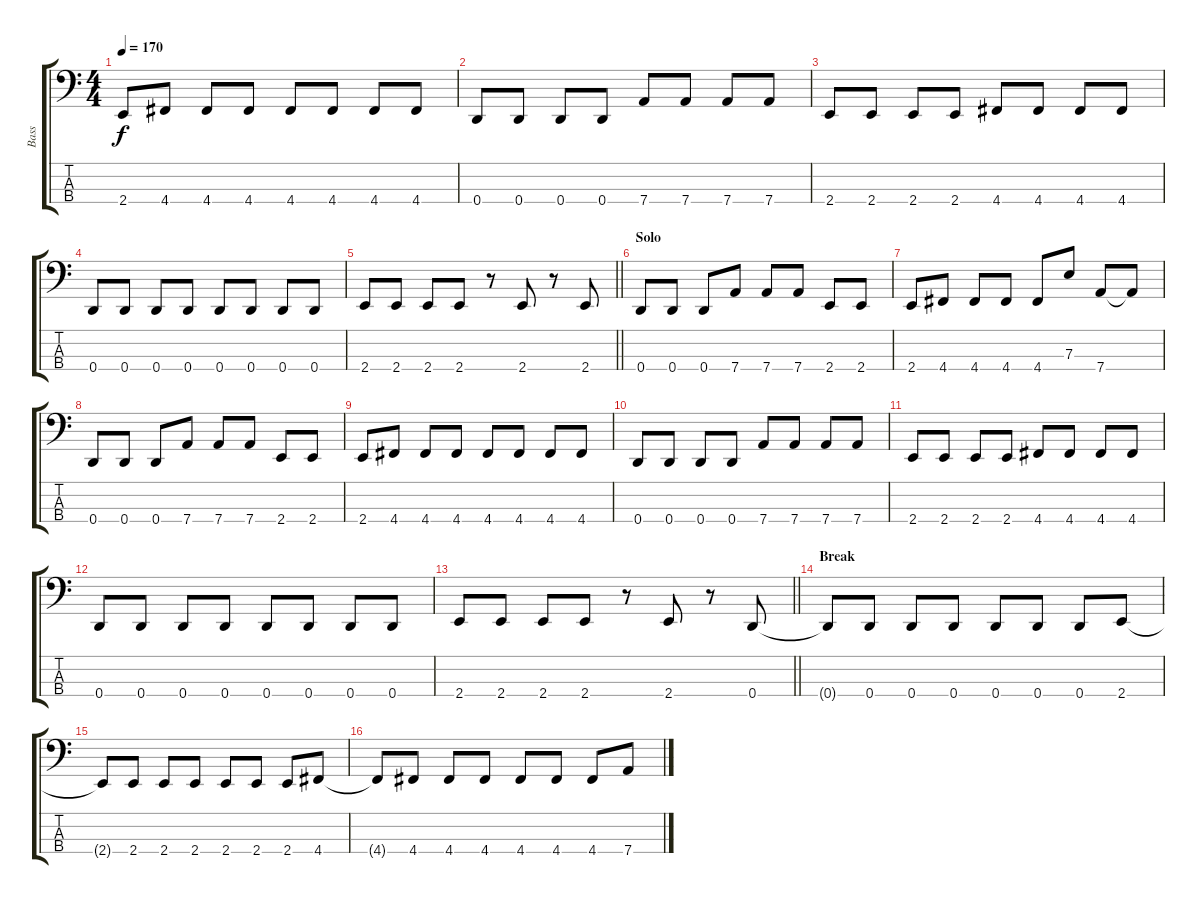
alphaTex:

\track ("Bass" "Bass") {instrument electricbassfinger}
\staff {score tabs}
\tuning (G2 D2 A1 D1) {hide}
\ts (4 4)
\tempo 170
\clef f4
\ks c
2.4.8{dy f} 4.4.8 4.4.8 4.4.8 4.4.8 4.4.8 4.4.8 4.4.8 |
0.4.8 0.4.8 0.4.8 0.4.8 7.4.8 7.4.8 7.4.8 7.4.8 |
2.4.8 2.4.8 2.4.8 2.4.8 4.4.8 4.4.8 4.4.8 4.4.8 |
0.4.8 0.4.8 0.4.8 0.4.8 0.4.8 0.4.8 0.4.8 0.4.8 |
\barLineRight lightlight
2.4.8 2.4.8 2.4.8 2.4.8 r.8 2.4.8 r.8 2.4.8 |
\section ("" "Solo")
0.4.8 0.4.8 0.4.8 7.4.8 7.4.8 7.4.8 2.4.8 2.4.8 |
2.4.8 4.4.8 4.4.8 4.4.8 4.4.8 7.3.8 7.4.8 7.4{t}.8 |
0.4.8 0.4.8 0.4.8 7.4.8 7.4.8 7.4.8 2.4.8 2.4.8 |
2.4.8 4.4.8 4.4.8 4.4.8 4.4.8 4.4.8 4.4.8 4.4.8 |
0.4.8 0.4.8 0.4.8 0.4.8 7.4.8 7.4.8 7.4.8 7.4.8 |
2.4.8 2.4.8 2.4.8 2.4.8 4.4.8 4.4.8 4.4.8 4.4.8 |
0.4.8 0.4.8 0.4.8 0.4.8 0.4.8 0.4.8 0.4.8 0.4.8 |
\barLineRight lightlight
2.4.8 2.4.8 2.4.8 2.4.8 r.8 2.4.8 r.8 0.4.8 |
\section ("" "Break")
0.4{t}.8 0.4.8 0.4.8 0.4.8 0.4.8 0.4.8 0.4.8 2.4.8 |
2.4{t}.8 2.4.8 2.4.8 2.4.8 2.4.8 2.4.8 2.4.8 4.4.8 |
4.4{t}.8 4.4.8 4.4.8 4.4.8 4.4.8 4.4.8 4.4.8 7.4.8
